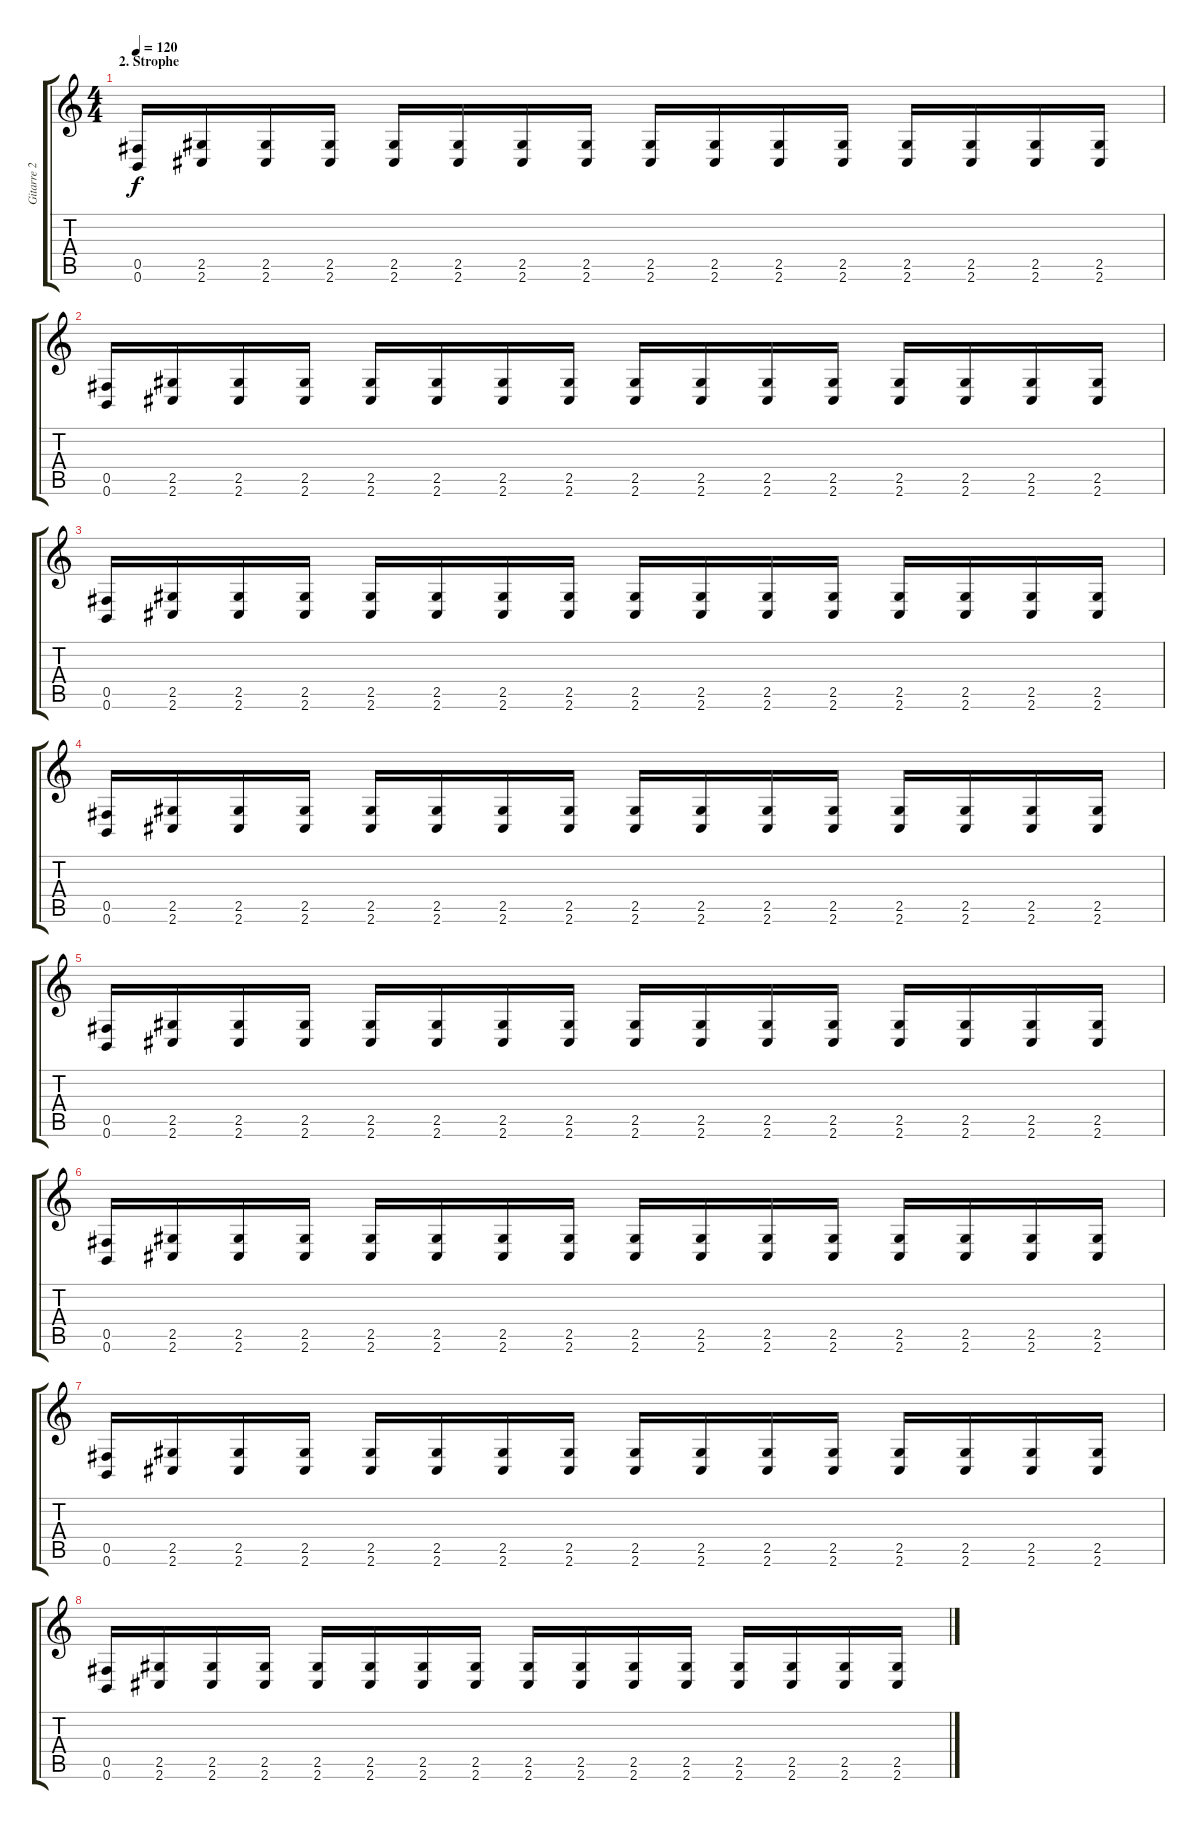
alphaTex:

\track ("Gitarre 2" "Gitarre 2") {instrument distortionguitar}
\staff {score tabs}
\tuning (Db4 Ab3 E3 B2 Gb2 B1) {hide}
\ts (4 4)
\section ("" "2. Strophe")
\tempo 120
\clef g2
\ks c
(0.5 0.6).16{dy f} (2.5 2.6).16 (2.5 2.6).16 (2.5 2.6).16 (2.5 2.6).16 (2.5 2.6).16 (2.5 2.6).16 (2.5 2.6).16 (2.5 2.6).16 (2.5 2.6).16 (2.5 2.6).16 (2.5 2.6).16 (2.5 2.6).16 (2.5 2.6).16 (2.5 2.6).16 (2.5 2.6).16 |
(0.5 0.6).16 (2.5 2.6).16 (2.5 2.6).16 (2.5 2.6).16 (2.5 2.6).16 (2.5 2.6).16 (2.5 2.6).16 (2.5 2.6).16 (2.5 2.6).16 (2.5 2.6).16 (2.5 2.6).16 (2.5 2.6).16 (2.5 2.6).16 (2.5 2.6).16 (2.5 2.6).16 (2.5 2.6).16 |
(0.5 0.6).16 (2.5 2.6).16 (2.5 2.6).16 (2.5 2.6).16 (2.5 2.6).16 (2.5 2.6).16 (2.5 2.6).16 (2.5 2.6).16 (2.5 2.6).16 (2.5 2.6).16 (2.5 2.6).16 (2.5 2.6).16 (2.5 2.6).16 (2.5 2.6).16 (2.5 2.6).16 (2.5 2.6).16 |
(0.5 0.6).16 (2.5 2.6).16 (2.5 2.6).16 (2.5 2.6).16 (2.5 2.6).16 (2.5 2.6).16 (2.5 2.6).16 (2.5 2.6).16 (2.5 2.6).16 (2.5 2.6).16 (2.5 2.6).16 (2.5 2.6).16 (2.5 2.6).16 (2.5 2.6).16 (2.5 2.6).16 (2.5 2.6).16 |
(0.5 0.6).16 (2.5 2.6).16 (2.5 2.6).16 (2.5 2.6).16 (2.5 2.6).16 (2.5 2.6).16 (2.5 2.6).16 (2.5 2.6).16 (2.5 2.6).16 (2.5 2.6).16 (2.5 2.6).16 (2.5 2.6).16 (2.5 2.6).16 (2.5 2.6).16 (2.5 2.6).16 (2.5 2.6).16 |
(0.5 0.6).16 (2.5 2.6).16 (2.5 2.6).16 (2.5 2.6).16 (2.5 2.6).16 (2.5 2.6).16 (2.5 2.6).16 (2.5 2.6).16 (2.5 2.6).16 (2.5 2.6).16 (2.5 2.6).16 (2.5 2.6).16 (2.5 2.6).16 (2.5 2.6).16 (2.5 2.6).16 (2.5 2.6).16 |
(0.5 0.6).16 (2.5 2.6).16 (2.5 2.6).16 (2.5 2.6).16 (2.5 2.6).16 (2.5 2.6).16 (2.5 2.6).16 (2.5 2.6).16 (2.5 2.6).16 (2.5 2.6).16 (2.5 2.6).16 (2.5 2.6).16 (2.5 2.6).16 (2.5 2.6).16 (2.5 2.6).16 (2.5 2.6).16 |
(0.5 0.6).16 (2.5 2.6).16 (2.5 2.6).16 (2.5 2.6).16 (2.5 2.6).16 (2.5 2.6).16 (2.5 2.6).16 (2.5 2.6).16 (2.5 2.6).16 (2.5 2.6).16 (2.5 2.6).16 (2.5 2.6).16 (2.5 2.6).16 (2.5 2.6).16 (2.5 2.6).16 (2.5 2.6).16
